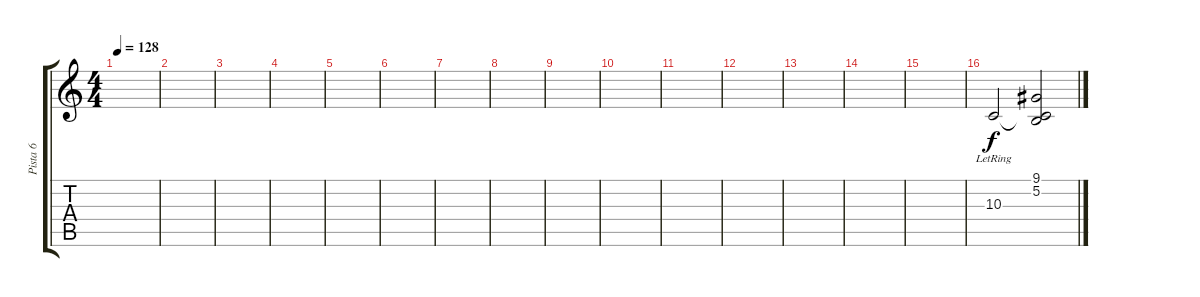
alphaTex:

\track ("Pista 6" "Pista 6") {instrument applause}
\staff {score tabs}
\tuning (B3 Gb3 D3 A2 E2 B1) {hide}
\ts (4 4)
\tempo 128
\clef g2
\ks c
|
|
|
|
|
|
|
|
|
|
|
|
|
|
|
10.3{lr}.2{volume 13} (9.1 5.2 10.3{t}).2
